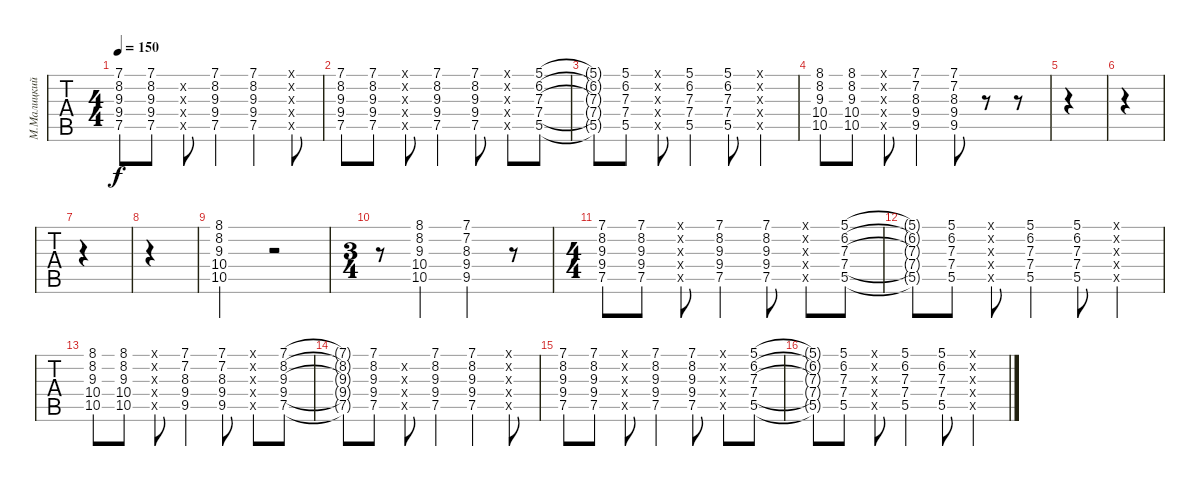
\track ("М.Малицкий" "М.Малицкий") {instrument electricguitarclean}
\staff {tabs}
\tuning (D4 A3 F3 C3 G2 D2) {hide}
\ts (4 4)
\tempo 150
\clef g2
\ks c
(7.1{t} 8.2{t} 9.3{t} 9.4{t} 7.5{t}).8{dy f} (7.1 8.2 9.3 9.4 7.5).8 (0.2{x} 0.3{x} 0.4{x} 0.5{x}).8 (7.1 8.2 9.3 9.4 7.5).4 (7.1 8.2 9.3 9.4 7.5).4 (0.1{x} 0.2{x} 0.3{x} 0.4{x} 0.5{x}).8 |
(7.1 8.2 9.3 9.4 7.5).8 (7.1 8.2 9.3 9.4 7.5).8 (0.1{x} 0.2{x} 0.3{x} 0.4{x} 0.5{x}).8 (7.1 8.2 9.3 9.4 7.5).4 (7.1 8.2 9.3 9.4 7.5).8 (7.1{x} 8.2{x} 9.3{x} 9.4{x} 7.5{x}).8 (5.1 6.2 7.3 7.4 5.5).8 |
(5.1{t} 6.2{t} 7.3{t} 7.4{t} 5.5{t}).8 (5.1 6.2 7.3 7.4 5.5).8 (0.1{x} 0.2{x} 0.3{x} 0.4{x} 0.5{x}).8 (5.1 6.2 7.3 7.4 5.5).4 (5.1 6.2 7.3 7.4 5.5).8 (0.1{x} 0.2{x} 0.3{x} 0.4{x} 0.5{x}).4 |
(8.1 8.2 9.3 10.4 10.5).8 (8.1 8.2 9.3 10.4 10.5).8 (7.1{x} 7.2{x} 8.3{x} 9.4{x} 9.5{x}).8 (7.1 7.2 8.3 9.4 9.5).4 (7.1 7.2 8.3 9.4 9.5).8 r.8 r.8 |
|
|
|
|
(8.1 8.2 9.3 10.4 10.5).2 r.2 |
\ts (3 4)
r.8 (8.1 8.2 9.3 10.4 10.5).4 (7.1 7.2 8.3 9.4 9.5).4 r.8 |
\ts (4 4)
(7.1 8.2 9.3 9.4 7.5).8{volume 5} (7.1 8.2 9.3 9.4 7.5).8 (0.1{x} 0.2{x} 0.3{x} 0.4{x} 0.5{x}).8 (7.1 8.2 9.3 9.4 7.5).4 (7.1 8.2 9.3 9.4 7.5).8 (7.1{x} 8.2{x} 9.3{x} 9.4{x} 7.5{x}).8 (5.1 6.2 7.3 7.4 5.5).8 |
(5.1{t} 6.2{t} 7.3{t} 7.4{t} 5.5{t}).8 (5.1 6.2 7.3 7.4 5.5).8 (0.1{x} 0.2{x} 0.3{x} 0.4{x} 0.5{x}).8 (5.1 6.2 7.3 7.4 5.5).4 (5.1 6.2 7.3 7.4 5.5).8 (0.1{x} 0.2{x} 0.3{x} 0.4{x} 0.5{x}).4 |
(8.1 8.2 9.3 10.4 10.5).8 (8.1 8.2 9.3 10.4 10.5).8 (7.1{x} 7.2{x} 8.3{x} 9.4{x} 9.5{x}).8 (7.1 7.2 8.3 9.4 9.5).4 (7.1 7.2 8.3 9.4 9.5).8 (0.1{x} 0.2{x} 0.3{x} 0.4{x} 0.5{x}).8 (7.1 8.2 9.3 9.4 7.5).8 |
(7.1{t} 8.2{t} 9.3{t} 9.4{t} 7.5{t}).8 (7.1 8.2 9.3 9.4 7.5).8 (0.2{x} 0.3{x} 0.4{x} 0.5{x}).8 (7.1 8.2 9.3 9.4 7.5).4 (7.1 8.2 9.3 9.4 7.5).4 (0.1{x} 0.2{x} 0.3{x} 0.4{x} 0.5{x}).8 |
(7.1 8.2 9.3 9.4 7.5).8 (7.1 8.2 9.3 9.4 7.5).8 (0.1{x} 0.2{x} 0.3{x} 0.4{x} 0.5{x}).8 (7.1 8.2 9.3 9.4 7.5).4 (7.1 8.2 9.3 9.4 7.5).8 (7.1{x} 8.2{x} 9.3{x} 9.4{x} 7.5{x}).8 (5.1 6.2 7.3 7.4 5.5).8 |
(5.1{t} 6.2{t} 7.3{t} 7.4{t} 5.5{t}).8 (5.1 6.2 7.3 7.4 5.5).8 (0.1{x} 0.2{x} 0.3{x} 0.4{x} 0.5{x}).8 (5.1 6.2 7.3 7.4 5.5).4 (5.1 6.2 7.3 7.4 5.5).8 (0.1{x} 0.2{x} 0.3{x} 0.4{x} 0.5{x}).4
